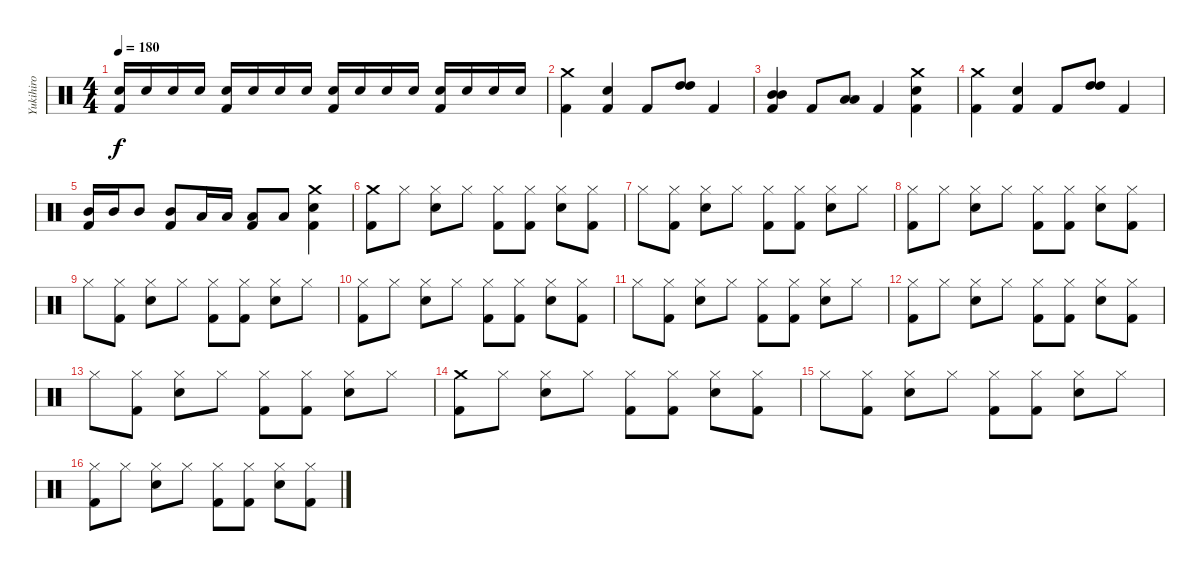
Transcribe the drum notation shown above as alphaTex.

\track ("Yukihiro" "Yukihiro") {instrument percussion}
\staff {score}
\articulation defaults
\ts (4 4)
\tempo 180
\clef neutral
\ks c
("Snare (hit) 2" "Kick (hit) 2").16{dy f} "Snare (hit) 2".16 "Snare (hit) 2".16 "Snare (hit) 2".16 ("Snare (hit) 2" "Kick (hit) 2").16 "Snare (hit) 2".16 "Snare (hit) 2".16 "Snare (hit) 2".16 ("Snare (hit) 2" "Kick (hit) 2").16 "Snare (hit) 2".16 "Snare (hit) 2".16 "Snare (hit) 2".16 ("Snare (hit) 2" "Kick (hit) 2").16 "Snare (hit) 2".16 "Snare (hit) 2".16 "Snare (hit) 2".16 |
("Crash medium (hit)" "Kick (hit) 2").4 ("Snare (hit) 2" "Kick (hit) 2").4 "Kick (hit) 2".8 ("High Tom (hit)" "High Tom (hit)").8 "Kick (hit) 2".4 |
("Mid Tom (hit)" "Mid Tom (hit)" "Kick (hit) 2").4 "Kick (hit) 2".8 ("Low Tom (hit)" "Low Tom (hit)").8 "Kick (hit) 2".4 ("Crash medium (hit)" "Snare (hit) 2" "Kick (hit) 2").4 |
("Crash medium (hit)" "Kick (hit) 2").4 ("Snare (hit) 2" "Kick (hit) 2").4 "Kick (hit) 2".8 ("High Tom (hit)" "High Tom (hit)").8 "Kick (hit) 2".4 |
("Mid Tom (hit)" "Kick (hit) 2").16 "Mid Tom (hit)".16 "Mid Tom (hit)".8 ("Mid Tom (hit)" "Kick (hit) 2").8 "Low Tom (hit)".16 "Low Tom (hit)".16 ("Low Tom (hit)" "Kick (hit) 2").8 "Low Tom (hit)".8 ("Crash medium (hit)" "Snare (hit) 2" "Kick (hit) 2").4 |
("Crash medium (hit)" "Kick (hit) 2").8 "Hi-Hat (closed)".8 ("Hi-Hat (closed)" "Snare (hit) 2").8 "Hi-Hat (closed)".8 ("Hi-Hat (closed)" "Kick (hit) 2").8 ("Hi-Hat (closed)" "Kick (hit) 2").8 ("Hi-Hat (closed)" "Snare (hit) 2").8 ("Hi-Hat (closed)" "Kick (hit) 2").8 |
"Hi-Hat (closed)".8 ("Hi-Hat (closed)" "Kick (hit) 2").8 ("Hi-Hat (closed)" "Snare (hit) 2").8 "Hi-Hat (closed)".8 ("Hi-Hat (closed)" "Kick (hit) 2").8 ("Hi-Hat (closed)" "Kick (hit) 2").8 ("Hi-Hat (closed)" "Snare (hit) 2").8 "Hi-Hat (closed)".8 |
("Hi-Hat (closed)" "Kick (hit) 2").8 "Hi-Hat (closed)".8 ("Hi-Hat (closed)" "Snare (hit) 2").8 "Hi-Hat (closed)".8 ("Hi-Hat (closed)" "Kick (hit) 2").8 ("Hi-Hat (closed)" "Kick (hit) 2").8 ("Hi-Hat (closed)" "Snare (hit) 2").8 ("Hi-Hat (closed)" "Kick (hit) 2").8 |
"Hi-Hat (closed)".8 ("Hi-Hat (closed)" "Kick (hit) 2").8 ("Hi-Hat (closed)" "Snare (hit) 2").8 "Hi-Hat (closed)".8 ("Hi-Hat (closed)" "Kick (hit) 2").8 ("Hi-Hat (closed)" "Kick (hit) 2").8 ("Hi-Hat (closed)" "Snare (hit) 2").8 "Hi-Hat (closed)".8 |
("Hi-Hat (closed)" "Kick (hit) 2").8 "Hi-Hat (closed)".8 ("Hi-Hat (closed)" "Snare (hit) 2").8 "Hi-Hat (closed)".8 ("Hi-Hat (closed)" "Kick (hit) 2").8 ("Hi-Hat (closed)" "Kick (hit) 2").8 ("Hi-Hat (closed)" "Snare (hit) 2").8 ("Hi-Hat (closed)" "Kick (hit) 2").8 |
"Hi-Hat (closed)".8 ("Hi-Hat (closed)" "Kick (hit) 2").8 ("Hi-Hat (closed)" "Snare (hit) 2").8 "Hi-Hat (closed)".8 ("Hi-Hat (closed)" "Kick (hit) 2").8 ("Hi-Hat (closed)" "Kick (hit) 2").8 ("Hi-Hat (closed)" "Snare (hit) 2").8 "Hi-Hat (closed)".8 |
("Hi-Hat (closed)" "Kick (hit) 2").8 "Hi-Hat (closed)".8 ("Hi-Hat (closed)" "Snare (hit) 2").8 "Hi-Hat (closed)".8 ("Hi-Hat (closed)" "Kick (hit) 2").8 ("Hi-Hat (closed)" "Kick (hit) 2").8 ("Hi-Hat (closed)" "Snare (hit) 2").8 ("Hi-Hat (closed)" "Kick (hit) 2").8 |
"Hi-Hat (closed)".8 ("Hi-Hat (closed)" "Kick (hit) 2").8 ("Hi-Hat (closed)" "Snare (hit) 2").8 "Hi-Hat (closed)".8 ("Hi-Hat (closed)" "Kick (hit) 2").8 ("Hi-Hat (closed)" "Kick (hit) 2").8 ("Hi-Hat (closed)" "Snare (hit) 2").8 "Hi-Hat (closed)".8 |
("Crash medium (hit)" "Kick (hit) 2").8 "Hi-Hat (closed)".8 ("Hi-Hat (closed)" "Snare (hit) 2").8 "Hi-Hat (closed)".8 ("Hi-Hat (closed)" "Kick (hit) 2").8 ("Hi-Hat (closed)" "Kick (hit) 2").8 ("Hi-Hat (closed)" "Snare (hit) 2").8 ("Hi-Hat (closed)" "Kick (hit) 2").8 |
"Hi-Hat (closed)".8 ("Hi-Hat (closed)" "Kick (hit) 2").8 ("Hi-Hat (closed)" "Snare (hit) 2").8 "Hi-Hat (closed)".8 ("Hi-Hat (closed)" "Kick (hit) 2").8 ("Hi-Hat (closed)" "Kick (hit) 2").8 ("Hi-Hat (closed)" "Snare (hit) 2").8 "Hi-Hat (closed)".8 |
("Hi-Hat (closed)" "Kick (hit) 2").8 "Hi-Hat (closed)".8 ("Hi-Hat (closed)" "Snare (hit) 2").8 "Hi-Hat (closed)".8 ("Hi-Hat (closed)" "Kick (hit) 2").8 ("Hi-Hat (closed)" "Kick (hit) 2").8 ("Hi-Hat (closed)" "Snare (hit) 2").8 ("Hi-Hat (closed)" "Kick (hit) 2").8
